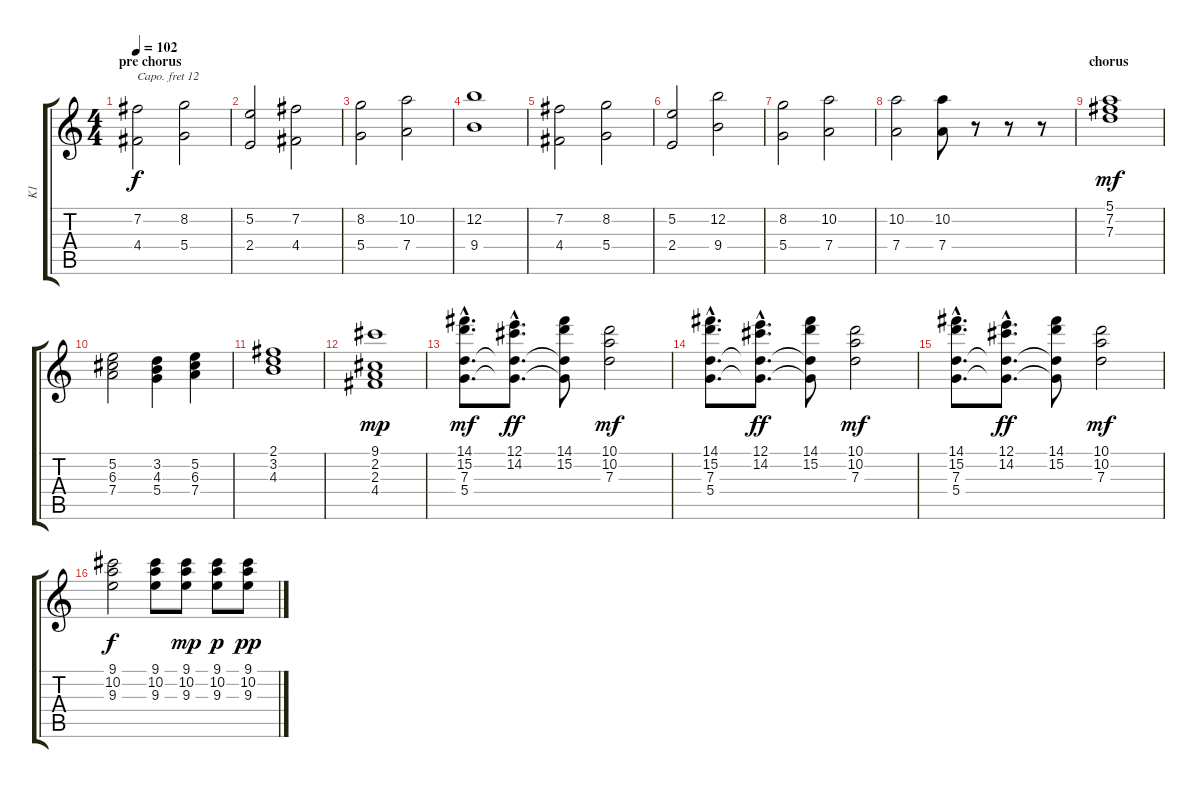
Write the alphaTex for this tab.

\track ("K1" "K1") {instrument stringensemble1}
\staff {score tabs}
\capo 12
\tuning (E4 B3 G3 D3 A2 E2) {hide}
\ts (4 4)
\section ("" "pre chorus")
\tempo 102
\clef g2
\ks c
(7.2 4.4).2{dy f} (8.2 5.4).2 |
(5.2 2.4).2 (7.2 4.4).2 |
(8.2 5.4).2 (10.2 7.4).2 |
(12.2 9.4).1 |
(7.2 4.4).2 (8.2 5.4).2 |
(5.2 2.4).2 (12.2 9.4).2 |
(8.2 5.4).2 (10.2 7.4).2 |
(10.2 7.4).2 (10.2 7.4).8 r.8 r.8 r.8 |
\section ("" "chorus")
(5.1 7.2 7.3).1{dy mf} |
(5.2 6.3 7.4).2 (3.2 4.3 5.4).4 (5.2 6.3 7.4).4 |
(2.1 3.2 4.3).1 |
(9.1 2.2 2.3 4.4).1{dy mp} |
(14.1{hac} 15.2{hac} 7.3{hac} 5.4{hac}).8{d dy mf} (12.1{hac} 14.2{hac} 7.3{hac t} 5.4{hac t}).8{d dy ff} (14.1 15.2 7.3{t} 5.4{t}).8 (10.1 10.2 7.3).2{dy mf} |
(14.1{hac} 15.2{hac} 7.3{hac} 5.4{hac}).8{d} (12.1{hac} 14.2{hac} 7.3{hac t} 5.4{hac t}).8{d dy ff} (14.1 15.2 7.3{t} 5.4{t}).8 (10.1 10.2 7.3).2{dy mf} |
(14.1{hac} 15.2{hac} 7.3{hac} 5.4{hac}).8{d} (12.1{hac} 14.2{hac} 7.3{hac t} 5.4{hac t}).8{d dy ff} (14.1 15.2 7.3{t} 5.4{t}).8 (10.1 10.2 7.3).2{dy mf} |
(9.1 10.2 9.3).2{dy f} (9.1 10.2 9.3).8 (9.1 10.2 9.3).8{dy mp} (9.1 10.2 9.3).8{dy p} (9.1 10.2 9.3).8{dy pp}
